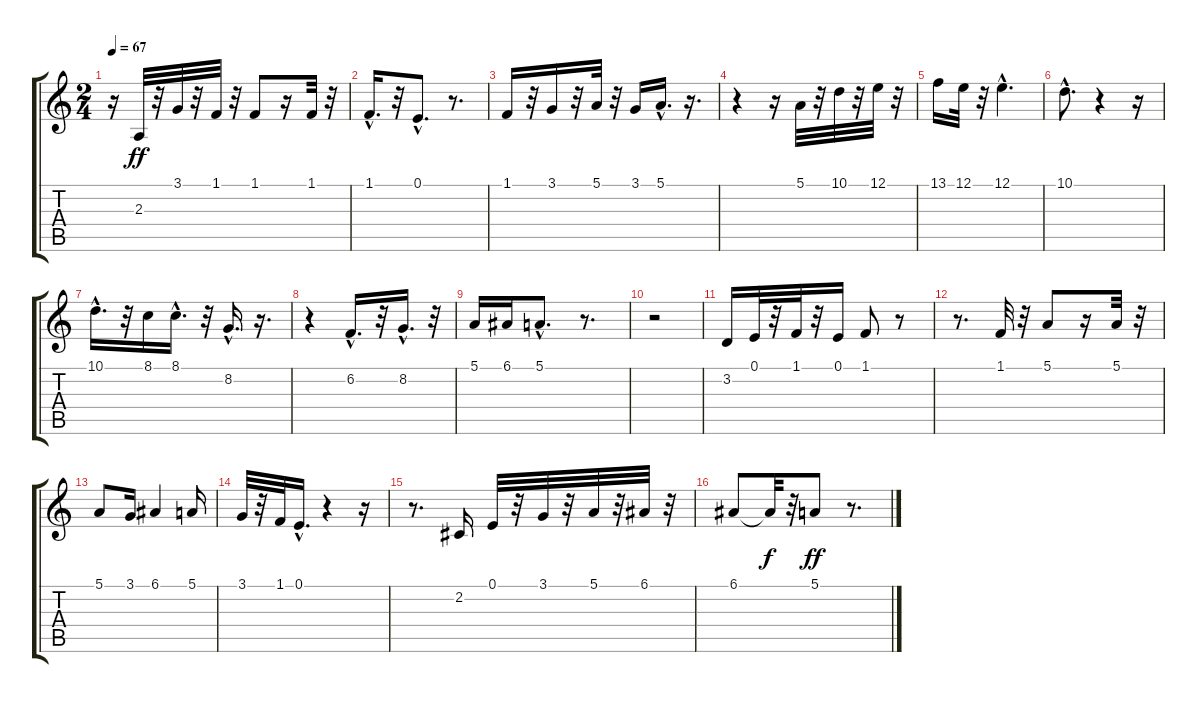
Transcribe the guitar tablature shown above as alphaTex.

\track "" {instrument recorder}
\staff {score tabs}
\tuning (E4 B3 G3 D3 A2 E2) {hide}
\ts (2 4)
\tempo 67
\clef g2
\ks c
r.16{dy f} 2.3.32{dy ff} r.32 3.1.32 r.32 1.1.32 r.32 1.1.8 r.16 1.1.32 r.32 |
1.1{hac}.16{d} r.32 0.1{hac}.8{d} r.8{d} |
1.1.16 r.32 3.1.16 r.32 5.1.32 r.32 3.1.16 5.1{hac}.16{d} r.16{d} |
r.4 r.16 5.1.32 r.32 10.1.32 r.32 12.1.32 r.32 |
13.1.16 12.1.32 r.32 12.1{hac}.4{d} |
10.1{hac}.8{d} r.4 r.16 |
10.1{hac}.16{d} r.32 8.1.16 8.1{hac}.16{d} r.32 8.2{hac}.16{d} r.16{d} |
r.4 6.2{hac}.16{d} r.32 8.2{hac}.16{d} r.32 |
5.1.16 6.1.16 5.1{hac}.8{d} r.8{d} |
r.2 |
3.2.16 0.1.32 r.32 1.1.32 r.32 0.1.16 1.1.8 r.8 |
r.8{d} 1.1.32 r.32 5.1.8 r.16 5.1.32 r.32 |
5.1.8 3.1.16 6.1.4 5.1.16 |
3.1.32 r.32 1.1.32 0.1{hac}.16{d} r.4 r.16 |
r.8{d} 2.2.16 0.1.32 r.32 3.1.32 r.32 5.1.32 r.32 6.1.32 r.32 |
6.1.8 6.1{t}.32{dy f} r.32 5.1.8{dy ff} r.8{d}
